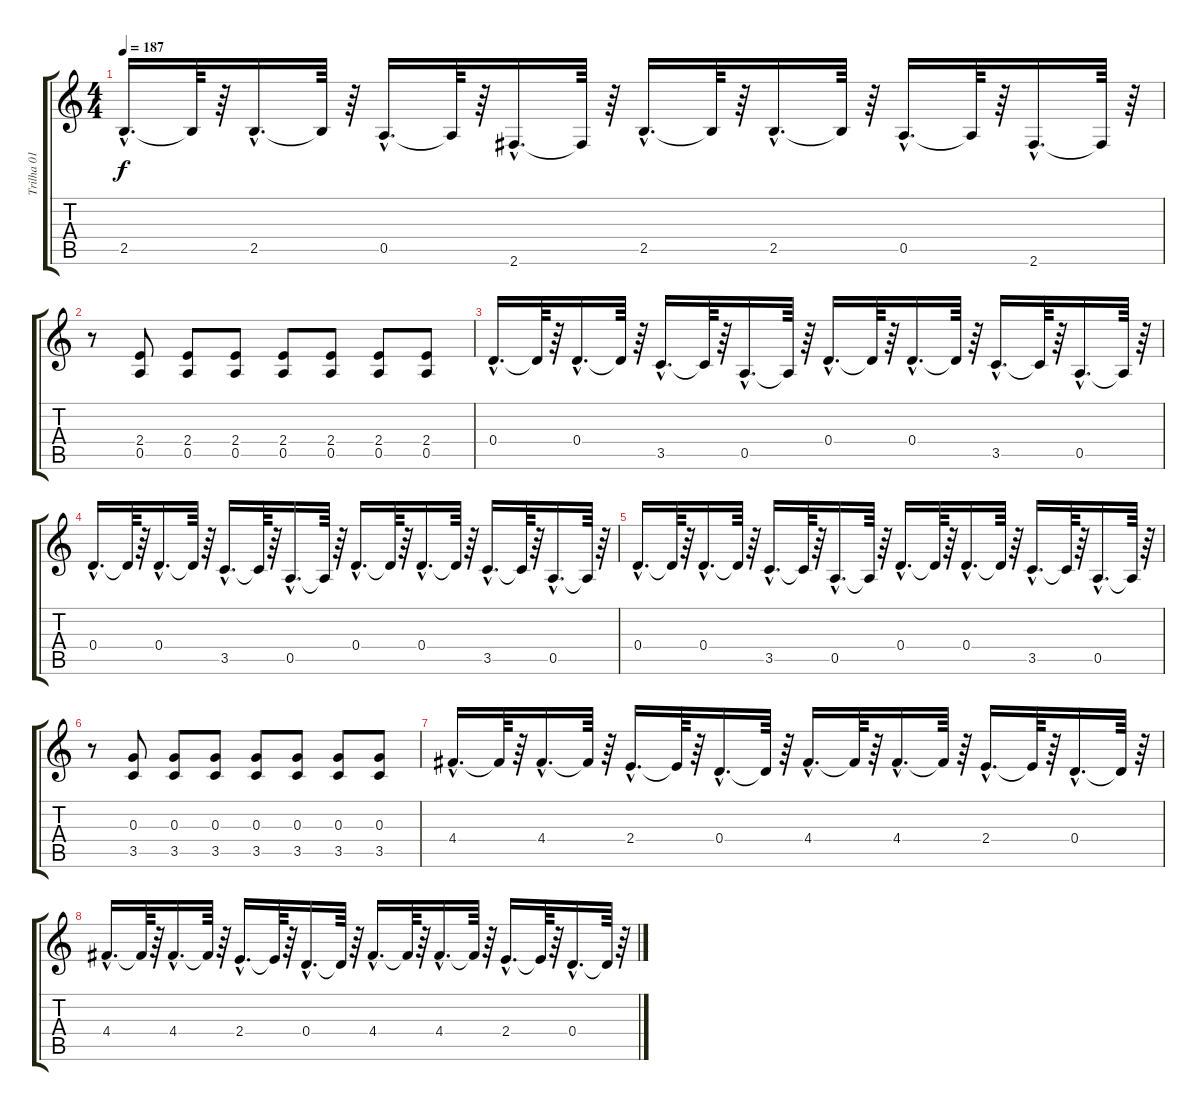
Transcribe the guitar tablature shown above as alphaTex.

\track ("Trilha 01" "Trilha 01") {instrument distortionguitar}
\staff {score tabs}
\tuning (E4 B3 G3 D3 A2 E2) {hide}
\ts (4 4)
\tempo 187
\clef g2
\ks c
2.5{hac}.16{d dy f} 2.5{t}.64 r.64 2.5{hac}.16{d} 2.5{t}.64 r.64 0.5{hac}.16{d} 0.5{t}.64 r.64 2.6{hac}.16{d} 2.6{t}.64 r.64 2.5{hac}.16{d} 2.5{t}.64 r.64 2.5{hac}.16{d} 2.5{t}.64 r.64 0.5{hac}.16{d} 0.5{t}.64 r.64 2.6{hac}.16{d} 2.6{t}.64 r.64 |
r.8 (2.4 0.5).8 (2.4 0.5).8 (2.4 0.5).8 (2.4 0.5).8 (2.4 0.5).8 (2.4 0.5).8 (2.4 0.5).8 |
0.4{hac}.16{d} 0.4{t}.64 r.64 0.4{hac}.16{d} 0.4{t}.64 r.64 3.5{hac}.16{d} 3.5{t}.64 r.64 0.5{hac}.16{d} 0.5{t}.64 r.64 0.4{hac}.16{d} 0.4{t}.64 r.64 0.4{hac}.16{d} 0.4{t}.64 r.64 3.5{hac}.16{d} 3.5{t}.64 r.64 0.5{hac}.16{d} 0.5{t}.64 r.64 |
0.4{hac}.16{d} 0.4{t}.64 r.64 0.4{hac}.16{d} 0.4{t}.64 r.64 3.5{hac}.16{d} 3.5{t}.64 r.64 0.5{hac}.16{d} 0.5{t}.64 r.64 0.4{hac}.16{d} 0.4{t}.64 r.64 0.4{hac}.16{d} 0.4{t}.64 r.64 3.5{hac}.16{d} 3.5{t}.64 r.64 0.5{hac}.16{d} 0.5{t}.64 r.64 |
0.4{hac}.16{d} 0.4{t}.64 r.64 0.4{hac}.16{d} 0.4{t}.64 r.64 3.5{hac}.16{d} 3.5{t}.64 r.64 0.5{hac}.16{d} 0.5{t}.64 r.64 0.4{hac}.16{d} 0.4{t}.64 r.64 0.4{hac}.16{d} 0.4{t}.64 r.64 3.5{hac}.16{d} 3.5{t}.64 r.64 0.5{hac}.16{d} 0.5{t}.64 r.64 |
r.8 (0.3 3.5).8 (0.3 3.5).8 (0.3 3.5).8 (0.3 3.5).8 (0.3 3.5).8 (0.3 3.5).8 (0.3 3.5).8 |
4.4{hac}.16{d} 4.4{t}.64 r.64 4.4{hac}.16{d} 4.4{t}.64 r.64 2.4{hac}.16{d} 2.4{t}.64 r.64 0.4{hac}.16{d} 0.4{t}.64 r.64 4.4{hac}.16{d} 4.4{t}.64 r.64 4.4{hac}.16{d} 4.4{t}.64 r.64 2.4{hac}.16{d} 2.4{t}.64 r.64 0.4{hac}.16{d} 0.4{t}.64 r.64 |
4.4{hac}.16{d} 4.4{t}.64 r.64 4.4{hac}.16{d} 4.4{t}.64 r.64 2.4{hac}.16{d} 2.4{t}.64 r.64 0.4{hac}.16{d} 0.4{t}.64 r.64 4.4{hac}.16{d} 4.4{t}.64 r.64 4.4{hac}.16{d} 4.4{t}.64 r.64 2.4{hac}.16{d} 2.4{t}.64 r.64 0.4{hac}.16{d} 0.4{t}.64 r.64
